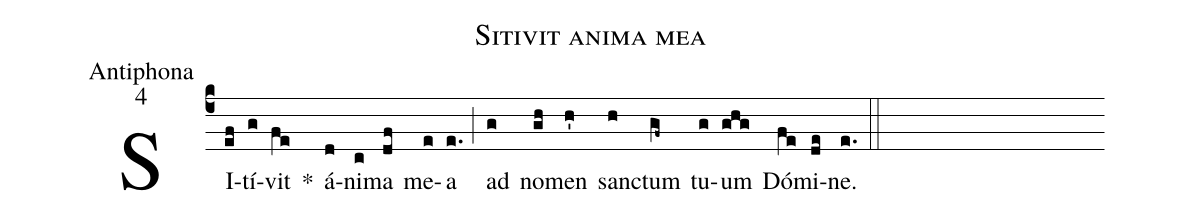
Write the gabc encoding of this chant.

name:Sitivit anima mea;
office-part:Antiphona;
mode:4;
%%
(c4) SI(ef)tí(g)vit(fe) *() á(d)ni(c)ma(df) me(e)a(e.) (;) ad(g) no(gh)men(h') san(h)ctum(gf~) tu(g)um(ghg) Dó(fe)mi(de)ne.(e.) (::)
